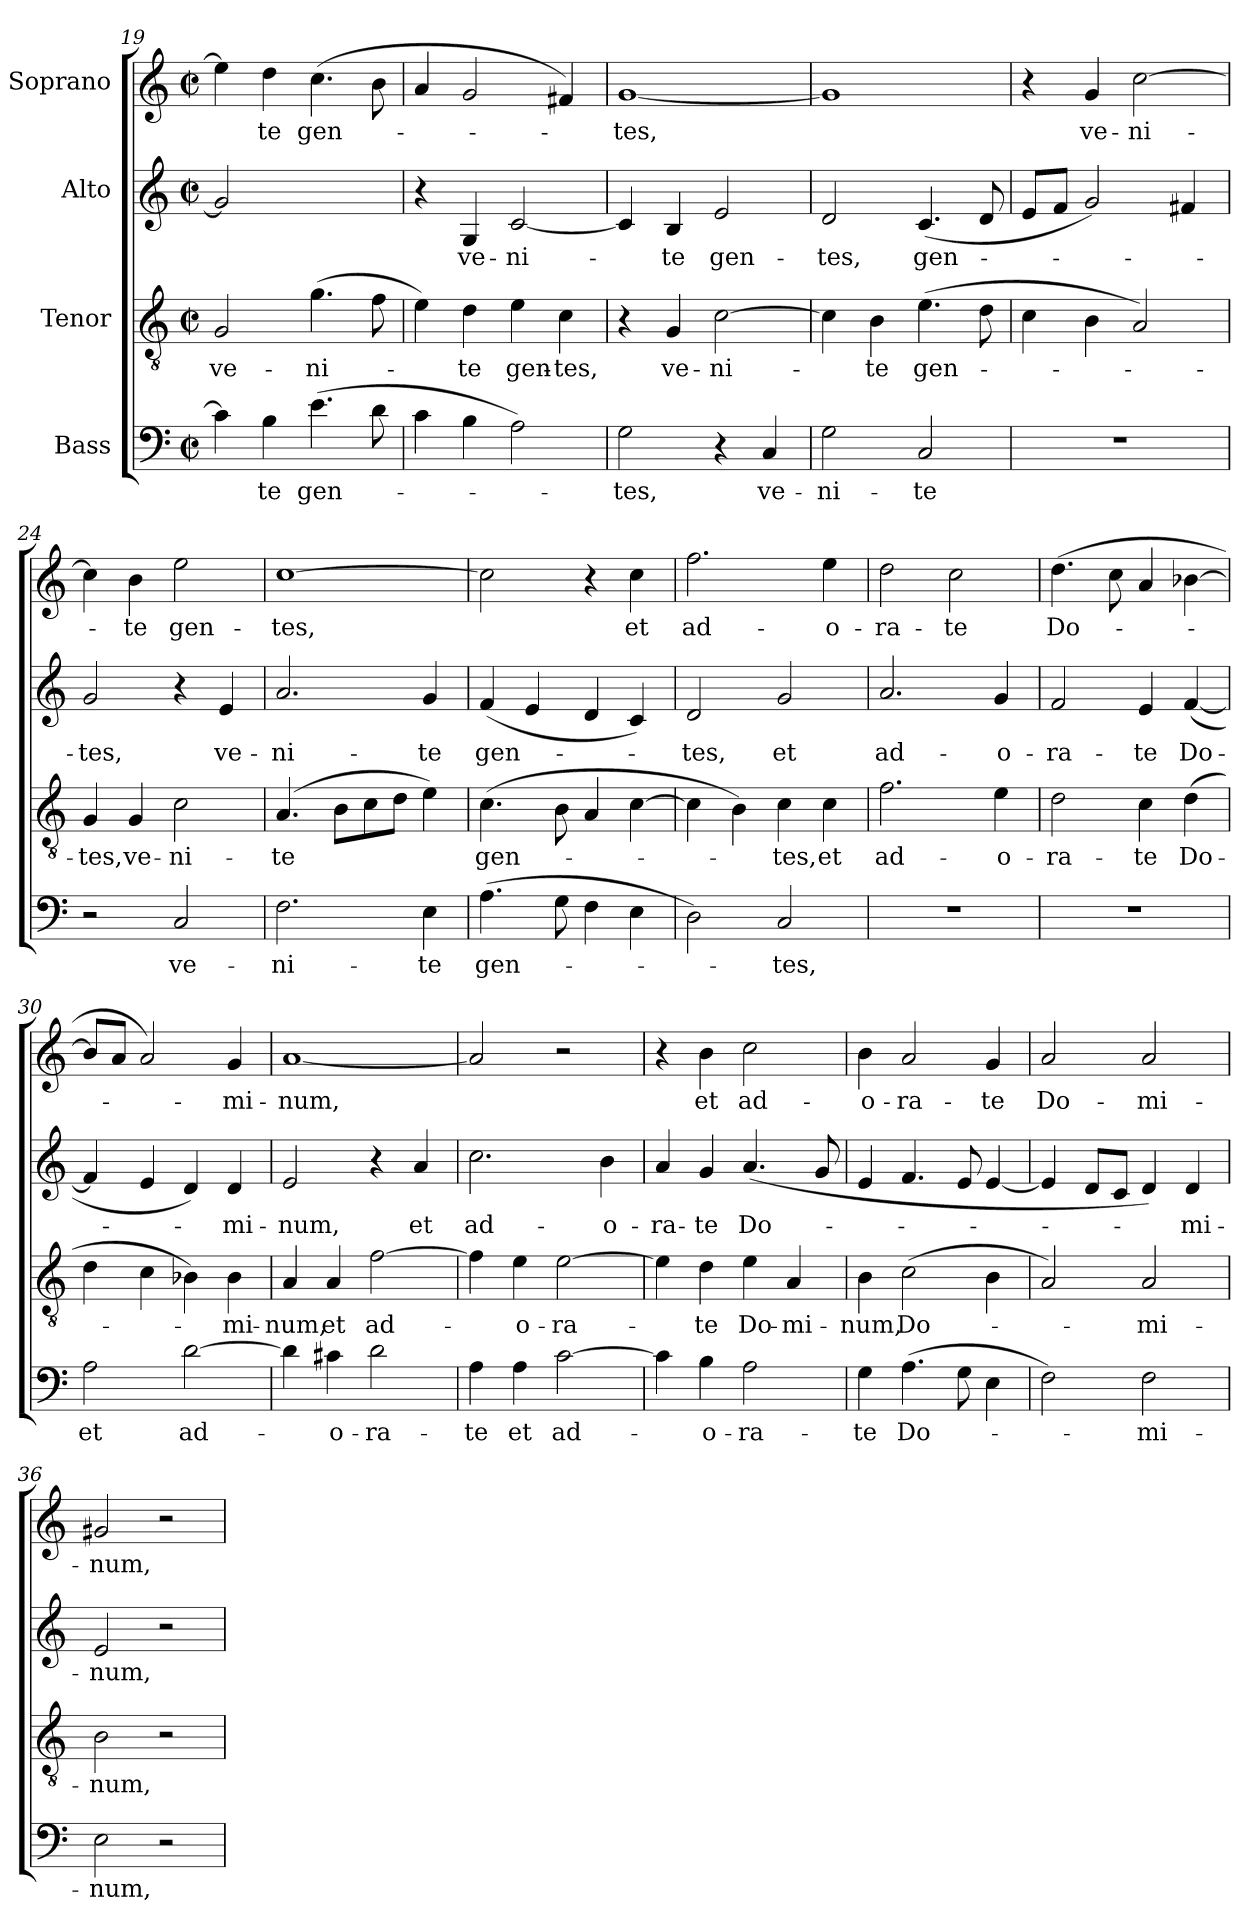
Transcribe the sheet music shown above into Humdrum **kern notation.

**kern	**text	**kern	**text	**kern	**text	**kern	**text
*part4	*part4	*part3	*part3	*part2	*part2	*part1	*part1
*staff4	*staff4	*staff3	*staff3	*staff2	*staff2	*staff1	*staff1
*I"Bass	*	*I"Tenor	*	*I"Alto	*	*I"Soprano	*
*clefF4	*	*clefGv2	*	*clefG2	*	*clefG2	*
*k[]	*	*k[]	*	*k[]	*	*k[]	*
*C:	*	*C:	*	*C:	*	*C:	*
*M2/2	*	*M2/2	*	*M2/2	*	*M2/2	*
*met(c|)	*	*met(c|)	*	*met(c|)	*	*met(c|)	*
=19	=19	=19	=19	=19	=19	=19	=19
4c\]	.	2G/	ve-	2g/]	.	4ee\]	.
4B\	-te	.	.	.	.	4dd\	-te
(4.e\	gen-	(4.g\	-ni-	2ryy	.	(4.cc\	gen-
8d\	.	8f\	.	.	.	8b\	.
=20	=20	=20	=20	=20	=20	=20	=20
4c\	.	4e\)	.	4r	.	4a/	.
4B\	.	4d\	-te	4G/	ve-	2g/	.
2A\)	.	4e\	gen-	[2c/	-ni-	.	.
.	.	4c\	-tes,	.	.	4f#X/)	.
!!LO:LB:g=z
=21	=21	=21	=21	=21	=21	=21	=21
2G\	-tes,	4r	.	4c/]	.	[1g	-tes,
.	.	4G/	ve-	4B/	-te	.	.
4r	.	[2c\	-ni-	2e/	gen-	.	.
4C/	ve-	.	.	.	.	.	.
=22	=22	=22	=22	=22	=22	=22	=22
2G\	-ni-	4c\]	.	2d/	-tes,	1g]	.
.	.	4B\	-te	.	.	.	.
2C/	-te	(4.e\	gen-	(4.c/	gen-	.	.
.	.	8d\	.	8d/	.	.	.
=23	=23	=23	=23	=23	=23	=23	=23
1r	.	4c\	.	8e/L	.	4r	.
.	.	.	.	8f/J	.	.	.
.	.	4B\	.	2g/)	.	4g/	ve-
.	.	2A/)	.	.	.	[2cc\	-ni-
.	.	.	.	4f#X/	.	.	.
=24	=24	=24	=24	=24	=24	=24	=24
2r	.	4G/	-tes,	2g/	-tes,	4cc\]	.
.	.	4G/	ve-	.	.	4b\	-te
2C/	ve-	2c\	-ni-	4r	.	2ee\	gen-
.	.	.	.	4e/	ve-	.	.
=25	=25	=25	=25	=25	=25	=25	=25
2.F\	-ni-	(4.A/	-te	2.a/	-ni-	[1cc	-tes,
.	.	8B\L	.	.	.	.	.
.	.	8c\	.	.	.	.	.
.	.	8d\J	.	.	.	.	.
4E\	-te	4e\)	.	4g/	-te	.	.
!!LO:PB:g=z
=26	=26	=26	=26	=26	=26	=26	=26
(4.A\	gen-	(4.c\	gen-	(4f/	gen-	2cc\]	.
.	.	.	.	4e/	.	.	.
8G\	.	8B\	.	.	.	.	.
4F\	.	4A/	.	4d/	.	4r	.
4E\	.	[4c\	.	4c/)	.	4cc\	et
=27	=27	=27	=27	=27	=27	=27	=27
2D\)	.	4c\]	.	2d/	-tes,	2.ff\	ad-
.	.	4B\)	.	.	.	.	.
2C/	-tes,	4c\	-tes,	2g/	et	.	.
.	.	4c\	et	.	.	4ee\	-o-
=28	=28	=28	=28	=28	=28	=28	=28
1r	.	2.f\	ad-	2.a/	ad-	2dd\	-ra-
.	.	.	.	.	.	2cc\	-te
.	.	4e\	-o-	4g/	-o-	.	.
=29	=29	=29	=29	=29	=29	=29	=29
1r	.	2d\	-ra-	2f/	-ra-	(4.dd\	Do-
.	.	.	.	.	.	8cc\	.
.	.	4c\	-te	4e/	-te	4a/	.
.	.	(4d\	Do-	([4f/	Do-	[4b-X\	.
=30	=30	=30	=30	=30	=30	=30	=30
2A\	et	4d\	.	4f/]	.	8b-/L]	.
.	.	.	.	.	.	8a/J	.
.	.	4c\	.	4e/	.	2a/)	.
[2d\	ad-	4B-X\)	.	4d/)	.	.	.
.	.	4B-\	-mi-	4d/	-mi-	4g/	-mi-
!!LO:LB:g=z
=31	=31	=31	=31	=31	=31	=31	=31
4d\]	.	4A/	-num,	2e/	-num,	[1a	-num,
4c#X\	-o-	4A/	et	.	.	.	.
2d\	-ra-	[2f\	ad-	4r	.	.	.
.	.	.	.	4a/	et	.	.
=32	=32	=32	=32	=32	=32	=32	=32
4A\	-te	4f\]	.	2.cc\	ad-	2a/]	.
4A\	et	4e\	-o-	.	.	.	.
[2c\	ad-	[2e\	-ra-	.	.	2r	.
.	.	.	.	4b\	-o-	.	.
=33	=33	=33	=33	=33	=33	=33	=33
4c\]	.	4e\]	.	4a/	-ra-	4r	.
4B\	-o-	4d\	-te	4g/	-te	4b\	et
2A\	-ra-	4e\	Do-	(4.a/	Do-	2cc\	ad-
.	.	4A/	-mi-	.	.	.	.
.	.	.	.	8g/	.	.	.
=34	=34	=34	=34	=34	=34	=34	=34
4G\	-te	4B\	-num,	4e/	.	4b\	-o-
(4.A\	Do-	(2c\	Do-	4.f/	.	2a/	-ra-
8G\	.	.	.	8e/	.	.	.
4E\	.	4B\	.	[4e/	.	4g/	-te
=35	=35	=35	=35	=35	=35	=35	=35
2F\)	.	2A/)	.	4e/]	.	2a/	Do-
.	.	.	.	8d/L	.	.	.
.	.	.	.	8c/J	.	.	.
2F\	-mi-	2A/	-mi-	4d/)	.	2a/	-mi-
.	.	.	.	4d/	-mi-	.	.
!!LO:LB:g=z
=36	=36	=36	=36	=36	=36	=36	=36
2E\	-num,	2B\	-num,	2e/	-num,	2g#X/	-num,
2r	.	2r	.	2r	.	2r	.
=	=	=	=	=	=	=	=
*-	*-	*-	*-	*-	*-	*-	*-
